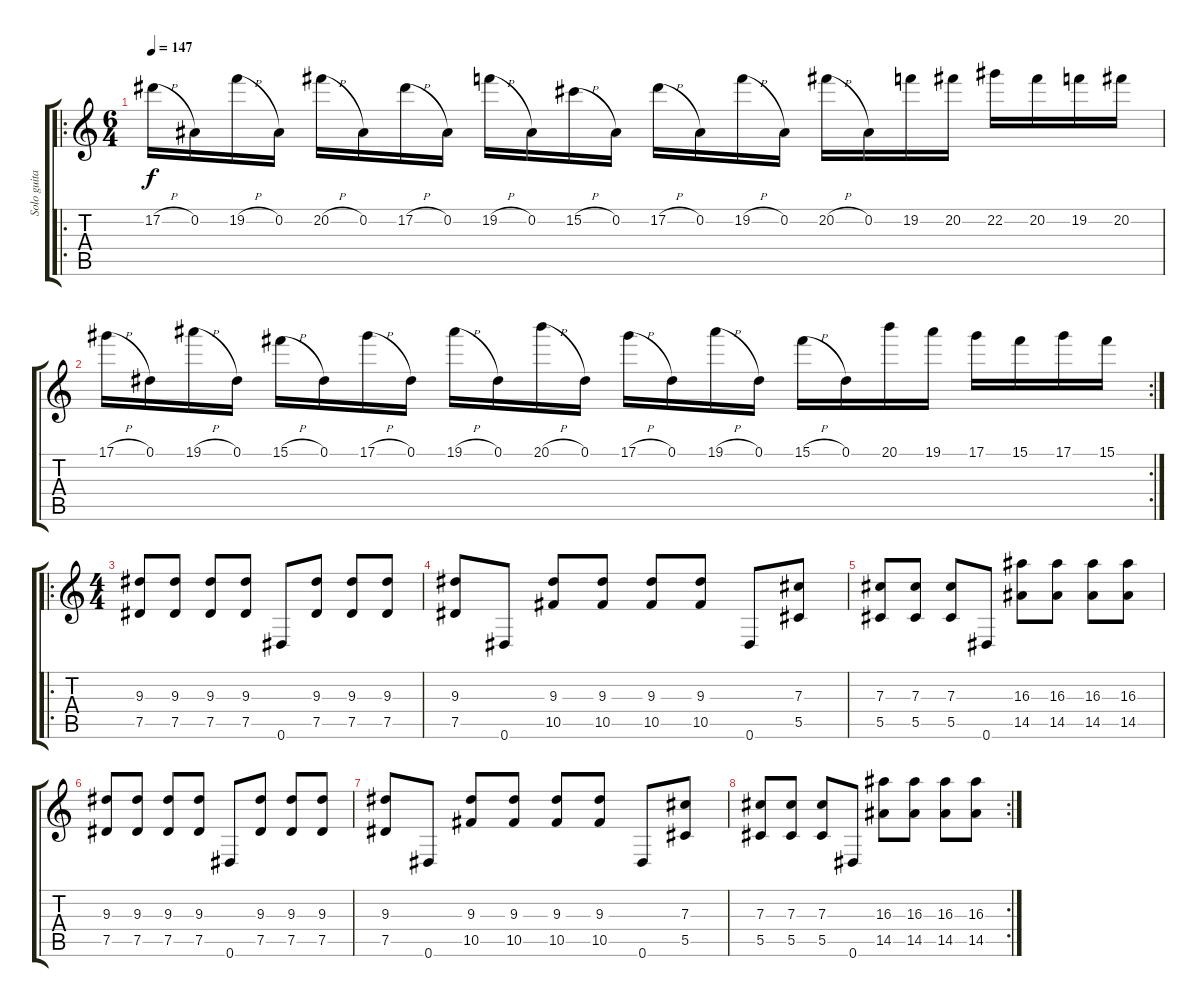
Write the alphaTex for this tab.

\track ("Solo guitar" "Solo guita") {instrument distortionguitar}
\staff {score tabs}
\tuning (Eb4 Bb3 Gb3 Db3 Ab2 Eb2) {hide}
\ro
\ts (6 4)
\tempo 147
\clef g2
\ks c
17.2{h}.16{dy f} 0.2.16 19.2{h}.16 0.2.16 20.2{h}.16 0.2.16 17.2{h}.16 0.2.16 19.2{h}.16 0.2.16 15.2{h}.16 0.2.16 17.2{h}.16 0.2.16 19.2{h}.16 0.2.16 20.2{h}.16 0.2.16 19.2.16 20.2.16 22.2.16 20.2.16 19.2.16 20.2.16 |
\rc 2
17.1{h}.16 0.1.16 19.1{h}.16 0.1.16 15.1{h}.16 0.1.16 17.1{h}.16 0.1.16 19.1{h}.16 0.1.16 20.1{h}.16 0.1.16 17.1{h}.16 0.1.16 19.1{h}.16 0.1.16 15.1{h}.16 0.1.16 20.1.16 19.1.16 17.1.16 15.1.16 17.1.16 15.1.16 |
\ro
\ts (4 4)
(9.3 7.5).8 (9.3 7.5).8 (9.3 7.5).8 (9.3 7.5).8 0.6.8 (9.3 7.5).8 (9.3 7.5).8 (9.3 7.5).8 |
(9.3 7.5).8 0.6.8 (9.3 10.5).8 (9.3 10.5).8 (9.3 10.5).8 (9.3 10.5).8 0.6.8 (7.3 5.5).8 |
(7.3 5.5).8 (7.3 5.5).8 (7.3 5.5).8 0.6.8 (16.3 14.5).8 (16.3 14.5).8 (16.3 14.5).8 (16.3 14.5).8 |
(9.3 7.5).8 (9.3 7.5).8 (9.3 7.5).8 (9.3 7.5).8 0.6.8 (9.3 7.5).8 (9.3 7.5).8 (9.3 7.5).8 |
(9.3 7.5).8 0.6.8 (9.3 10.5).8 (9.3 10.5).8 (9.3 10.5).8 (9.3 10.5).8 0.6.8 (7.3 5.5).8 |
\rc 2
(7.3 5.5).8 (7.3 5.5).8 (7.3 5.5).8 0.6.8 (16.3 14.5).8 (16.3 14.5).8 (16.3 14.5).8 (16.3 14.5).8
